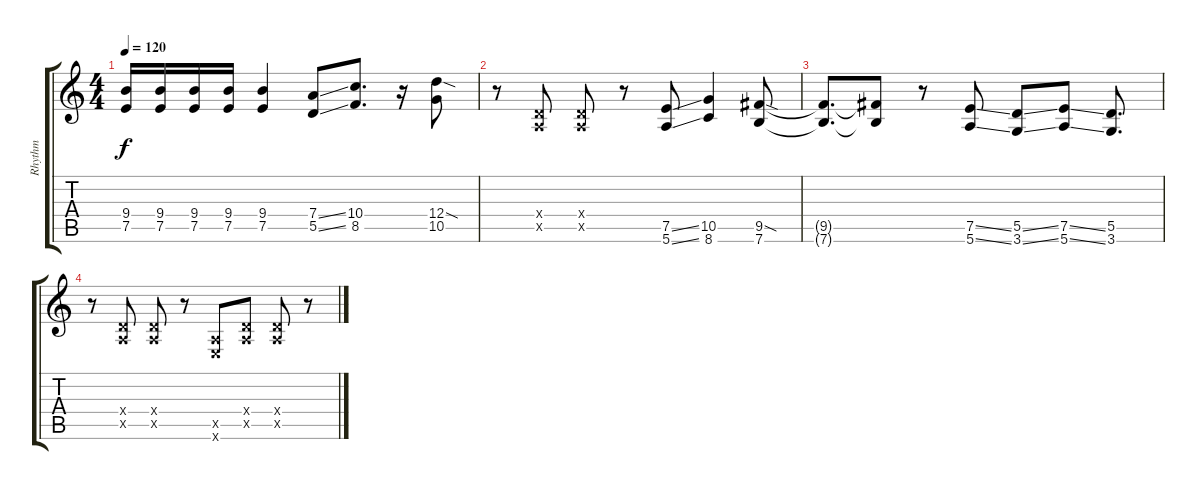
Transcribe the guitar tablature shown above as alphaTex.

\track ("Rhythm" "Rhythm") {instrument electricguitarjazz}
\staff {score tabs}
\tuning (E4 B3 G3 D3 A2 E2) {hide}
\ts (4 4)
\tempo 120
\clef g2
\ks c
(9.4 7.5).16{dy f} (9.4 7.5).16 (9.4 7.5).16 (9.4 7.5).16 (9.4 7.5).4 (7.4{ss} 5.5{ss}).8 (10.4 8.5).8{d} r.16 (12.4{sod} 10.5).8 |
r.8 (0.4{x} 0.5{x}).8 (0.4{x} 0.5{x}).8 r.8 (7.5{ss} 5.6{ss}).8 (10.5 8.6).4 (9.5{sod} 7.6).8 |
(9.5{t} 7.6{t}).8{d} (9.5{t} 7.6{t}).8 r.8 (7.5{ss} 5.6{ss}).8 (5.5{ss} 3.6{ss}).8 (7.5{ss} 5.6{ss}).8 (5.5 3.6).8{d} |
r.8 (0.4{x} 0.5{x}).8 (0.4{x} 0.5{x}).8 r.8 (0.5{x} 0.6{x}).8 (0.4{x} 0.5{x}).8 (0.4{x} 0.5{x}).8 r.8
